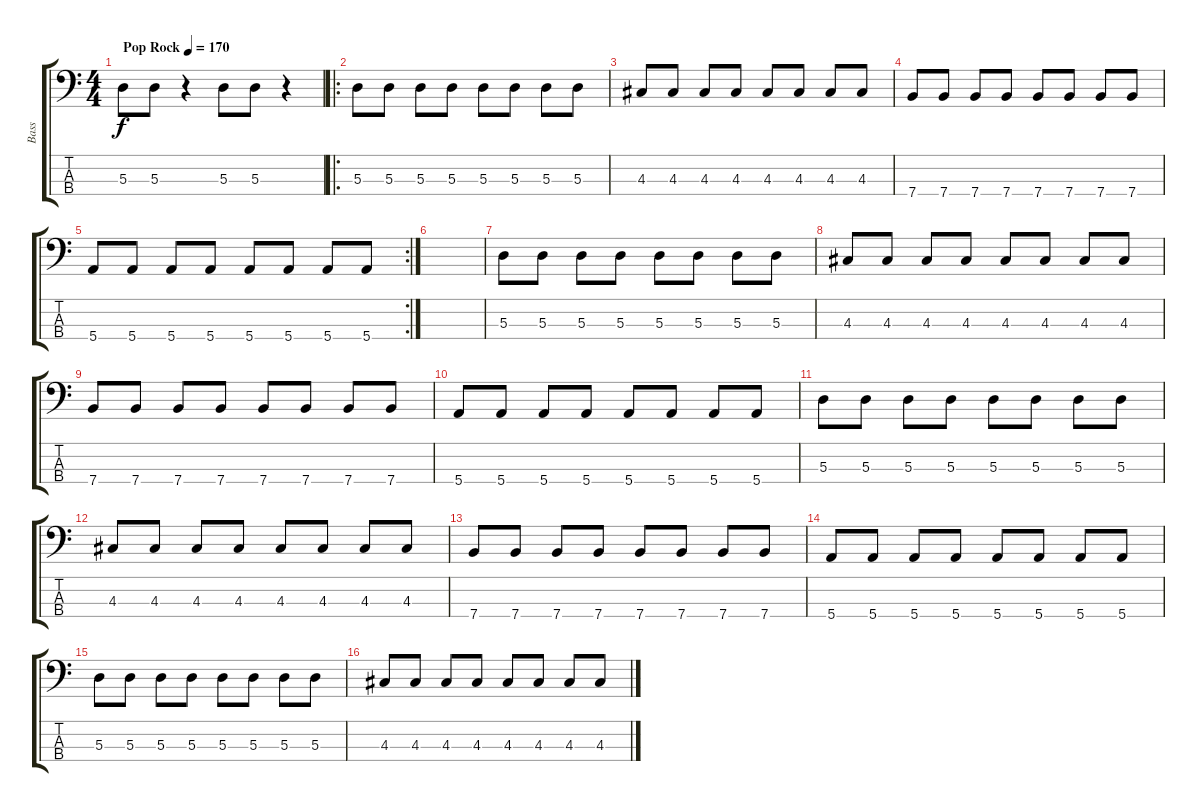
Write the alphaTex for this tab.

\track ("Bass" "Bass") {instrument electricbasspick}
\staff {score tabs}
\tuning (G2 D2 A1 E1) {hide}
\ts (4 4)
\tempo (170 "Pop Rock")
\clef f4
\ks c
5.3.8{dy f instrument electricbasspick} 5.3.8 r.4 5.3.8 5.3.8 r.4 |
\ro
5.3.8 5.3.8 5.3.8 5.3.8 5.3.8 5.3.8 5.3.8 5.3.8 |
4.3.8 4.3.8 4.3.8 4.3.8 4.3.8 4.3.8 4.3.8 4.3.8 |
7.4.8 7.4.8 7.4.8 7.4.8 7.4.8 7.4.8 7.4.8 7.4.8 |
\rc 2
5.4.8 5.4.8 5.4.8 5.4.8 5.4.8 5.4.8 5.4.8 5.4.8 |
|
5.3.8 5.3.8 5.3.8 5.3.8 5.3.8 5.3.8 5.3.8 5.3.8 |
4.3.8 4.3.8 4.3.8 4.3.8 4.3.8 4.3.8 4.3.8 4.3.8 |
7.4.8 7.4.8 7.4.8 7.4.8 7.4.8 7.4.8 7.4.8 7.4.8 |
5.4.8 5.4.8 5.4.8 5.4.8 5.4.8 5.4.8 5.4.8 5.4.8 |
5.3.8 5.3.8 5.3.8 5.3.8 5.3.8 5.3.8 5.3.8 5.3.8 |
4.3.8 4.3.8 4.3.8 4.3.8 4.3.8 4.3.8 4.3.8 4.3.8 |
7.4.8 7.4.8 7.4.8 7.4.8 7.4.8 7.4.8 7.4.8 7.4.8 |
5.4.8 5.4.8 5.4.8 5.4.8 5.4.8 5.4.8 5.4.8 5.4.8 |
5.3.8 5.3.8 5.3.8 5.3.8 5.3.8 5.3.8 5.3.8 5.3.8 |
4.3.8 4.3.8 4.3.8 4.3.8 4.3.8 4.3.8 4.3.8 4.3.8
